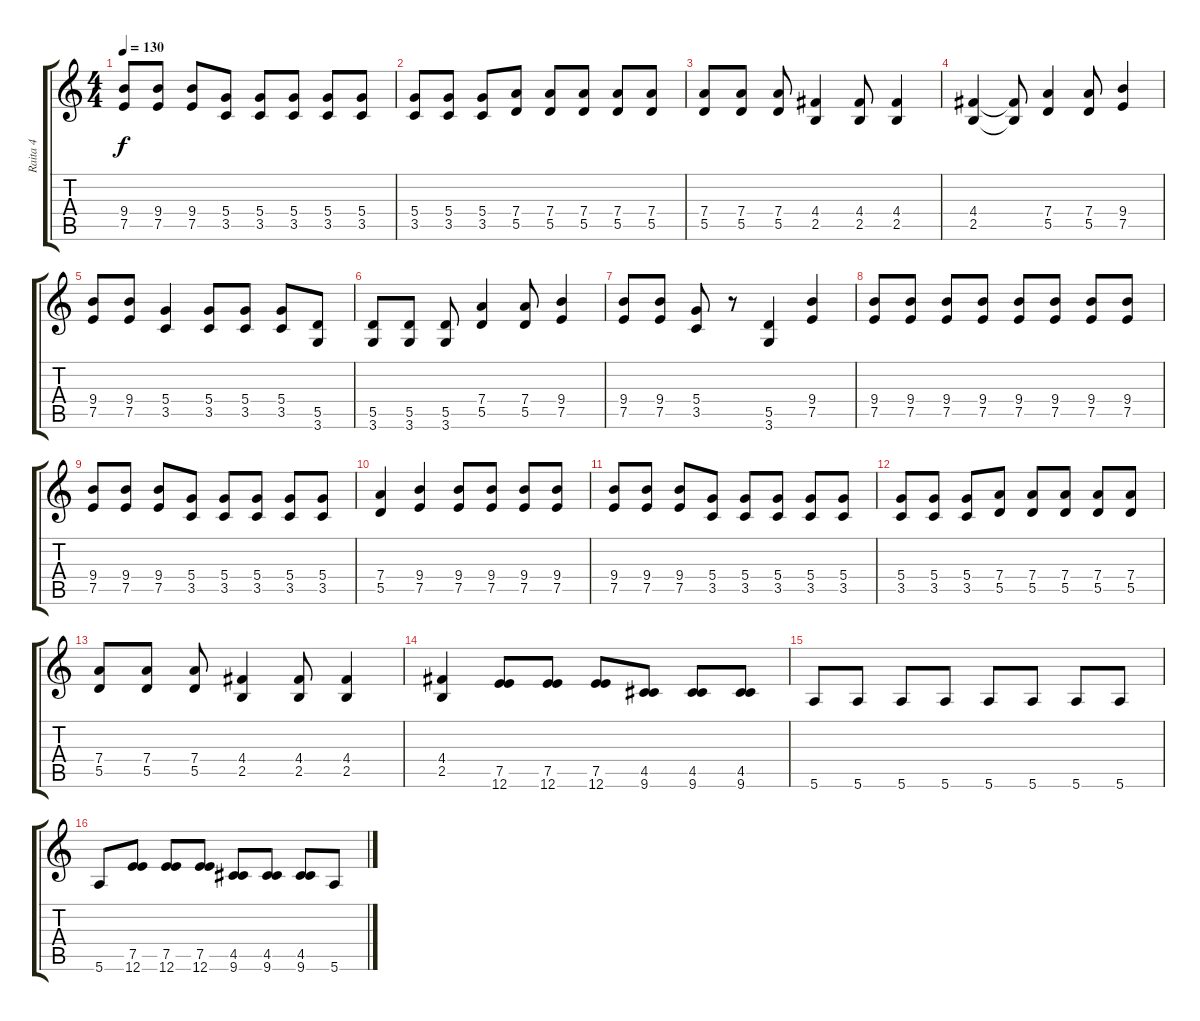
\track ("Raita 4" "Raita 4") {instrument overdrivenguitar}
\staff {score tabs}
\tuning (E4 B3 G3 D3 A2 E2) {hide}
\ts (4 4)
\tempo 130
\clef g2
\ks c
(9.4 7.5).8{dy f} (9.4 7.5).8 (9.4 7.5).8 (5.4 3.5).8 (5.4 3.5).8 (5.4 3.5).8 (5.4 3.5).8 (5.4 3.5).8 |
(5.4 3.5).8 (5.4 3.5).8 (5.4 3.5).8 (7.4 5.5).8 (7.4 5.5).8 (7.4 5.5).8 (7.4 5.5).8 (7.4 5.5).8 |
(7.4 5.5).8 (7.4 5.5).8 (7.4 5.5).8 (4.4 2.5).4 (4.4 2.5).8 (4.4 2.5).4 |
(4.4 2.5).4 (4.4{t} 2.5{t}).8 (7.4 5.5).4 (7.4 5.5).8 (9.4 7.5).4 |
(9.4 7.5).8 (9.4 7.5).8 (5.4 3.5).4 (5.4 3.5).8 (5.4 3.5).8 (5.4 3.5).8 (5.5 3.6).8 |
(5.5 3.6).8 (5.5 3.6).8 (5.5 3.6).8 (7.4 5.5).4 (7.4 5.5).8 (9.4 7.5).4 |
(9.4 7.5).8 (9.4 7.5).8 (5.4 3.5).8 r.8 (5.5 3.6).4 (9.4 7.5).4 |
(9.4 7.5).8 (9.4 7.5).8 (9.4 7.5).8 (9.4 7.5).8 (9.4 7.5).8 (9.4 7.5).8 (9.4 7.5).8 (9.4 7.5).8 |
(9.4 7.5).8 (9.4 7.5).8 (9.4 7.5).8 (5.4 3.5).8 (5.4 3.5).8 (5.4 3.5).8 (5.4 3.5).8 (5.4 3.5).8 |
(7.4 5.5).4 (9.4 7.5).4 (9.4 7.5).8 (9.4 7.5).8 (9.4 7.5).8 (9.4 7.5).8 |
(9.4 7.5).8 (9.4 7.5).8 (9.4 7.5).8 (5.4 3.5).8 (5.4 3.5).8 (5.4 3.5).8 (5.4 3.5).8 (5.4 3.5).8 |
(5.4 3.5).8 (5.4 3.5).8 (5.4 3.5).8 (7.4 5.5).8 (7.4 5.5).8 (7.4 5.5).8 (7.4 5.5).8 (7.4 5.5).8 |
(7.4 5.5).8 (7.4 5.5).8 (7.4 5.5).8 (4.4 2.5).4 (4.4 2.5).8 (4.4 2.5).4 |
(4.4 2.5).4 (7.5 12.6).8 (7.5 12.6).8 (7.5 12.6).8 (4.5 9.6).8 (4.5 9.6).8 (4.5 9.6).8 |
5.6.8 5.6.8 5.6.8 5.6.8 5.6.8 5.6.8 5.6.8 5.6.8 |
5.6.8 (7.5 12.6).8 (7.5 12.6).8 (7.5 12.6).8 (4.5 9.6).8 (4.5 9.6).8 (4.5 9.6).8 5.6.8
